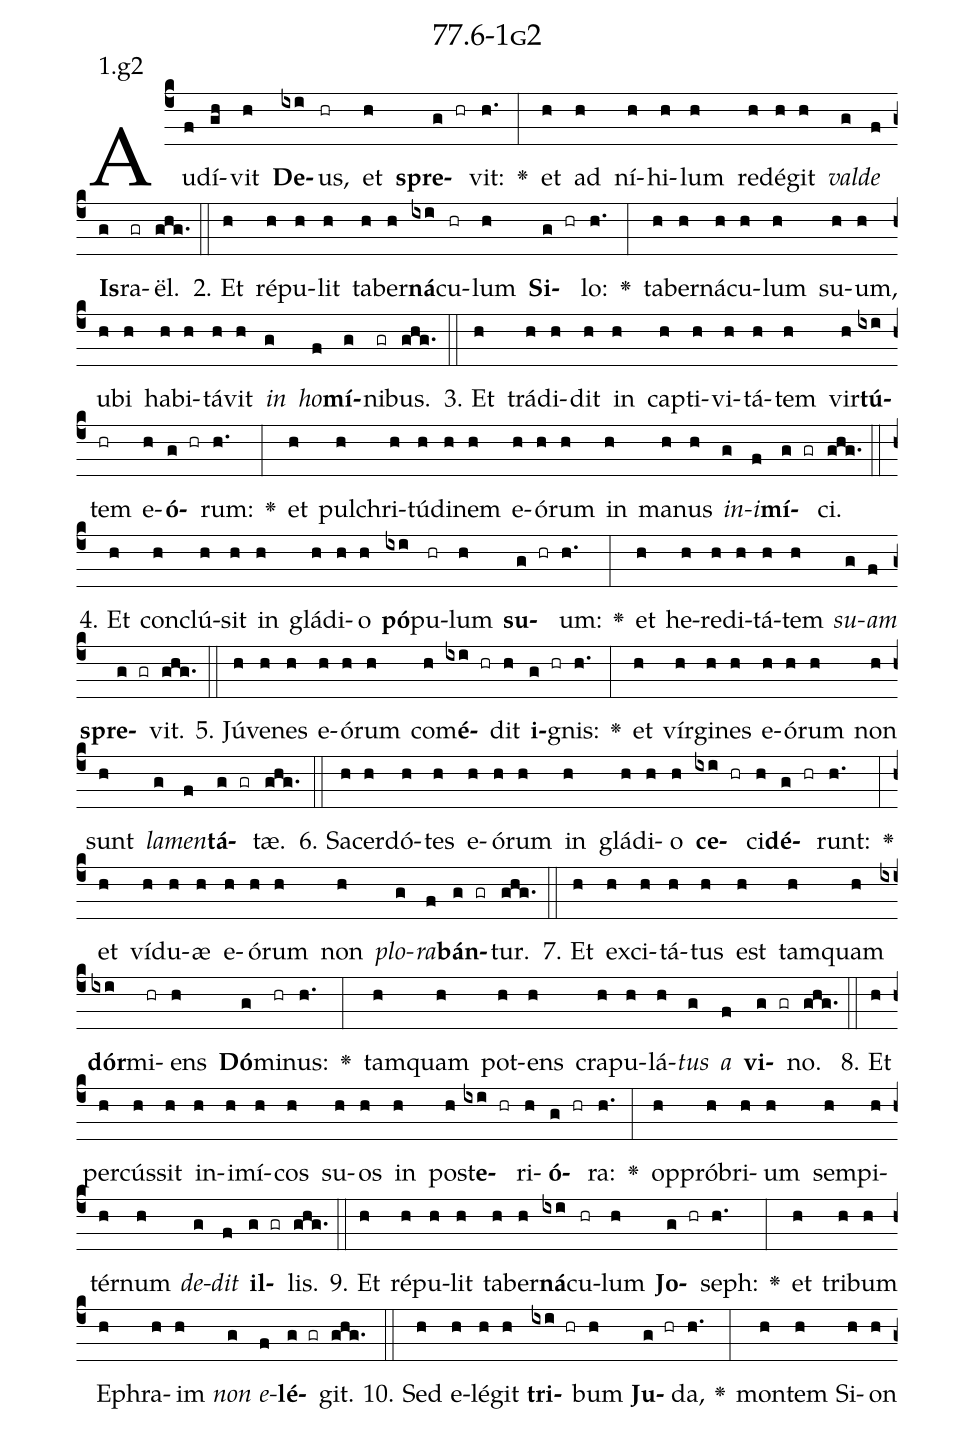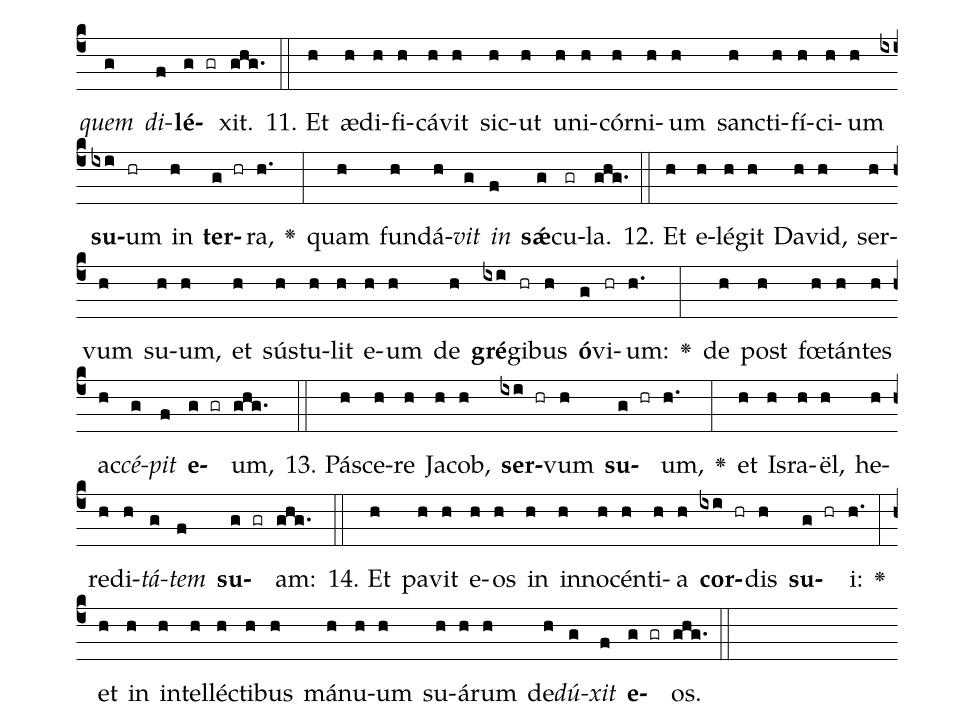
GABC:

name: 77.6-1g2;
annotation: 1.g2;
%%
(c4)Au(f)dí(gh)vit(h) <b>De</b>(ixi)us,(hr) et(h) <b>spre</b>(g hr)vit:(h.) <v>\greheightstar</v>(:) et(h) ad(h) ní(h)hi(h)lum(h) red(h)é(h)git(h) <i>val</i>(g)<i>de</i>(f) <b>Is</b>(g)ra(gr)ël.(ghg.) (::)
2. Et(h) ré(h)pu(h)lit(h) ta(h)ber(h)<b>ná</b>(ixi)cu(hr)lum(h) <b>Si</b>(g hr)lo:(h.) <v>\greheightstar</v>(:) ta(h)ber(h)ná(h)cu(h)lum(h) su(h)um,(h) u(h)bi(h) ha(h)bi(h)tá(h)vit(h) <i>in</i>(g) <i>ho</i>(f)<b>mí</b>(g)ni(gr)bus.(ghg.) (::)
3. Et(h) trá(h)di(h)dit(h) in(h) cap(h)ti(h)vi(h)tá(h)tem(h) vir(h)<b>tú</b>(ixi)tem(hr) e(h)<b>ó</b>(g hr)rum:(h.) <v>\greheightstar</v>(:) et(h) pul(h)chri(h)tú(h)di(h)nem(h) e(h)ó(h)rum(h) in(h) ma(h)nus(h) <i>in</i>(g)<i>i</i>(f)<b>mí</b>(g gr)ci.(ghg.) (::)
4. Et(h) con(h)clú(h)sit(h) in(h) glá(h)di(h)o(h) <b>pó</b>(ixi)pu(hr)lum(h) <b>su</b>(g hr)um:(h.) <v>\greheightstar</v>(:) et(h) he(h)re(h)di(h)tá(h)tem(h) <i>su</i>(g)<i>am</i>(f) <b>spre</b>(g gr)vit.(ghg.) (::)
5. Jú(h)ve(h)nes(h) e(h)ó(h)rum(h) com(h)<b>é</b>(ixi hr)dit(h) <b>i</b>(g hr)gnis:(h.) <v>\greheightstar</v>(:) et(h) vír(h)gi(h)nes(h) e(h)ó(h)rum(h) non(h) sunt(h) <i>la</i>(g)<i>men</i>(f)<b>tá</b>(g gr)tæ.(ghg.) (::)
6. Sa(h)cer(h)dó(h)tes(h) e(h)ó(h)rum(h) in(h) glá(h)di(h)o(h) <b>ce</b>(ixi hr)ci(h)<b>dé</b>(g hr)runt:(h.) <v>\greheightstar</v>(:) et(h) ví(h)du(h)æ(h) e(h)ó(h)rum(h) non(h) <i>plo</i>(g)<i>ra</i>(f)<b>bán</b>(g gr)tur.(ghg.) (::)
7. Et(h) ex(h)ci(h)tá(h)tus(h) est(h) tam(h)quam(h) <b>dór</b>(ixi)mi(hr)ens(h) <b>Dó</b>(g)mi(hr)nus:(h.) <v>\greheightstar</v>(:) tam(h)quam(h) pot(h)ens(h) cra(h)pu(h)lá(h)<i>tus</i>(g) <i>a</i>(f) <b>vi</b>(g gr)no.(ghg.) (::)
8. Et(h) per(h)cús(h)sit(h) in(h)i(h)mí(h)cos(h) su(h)os(h) in(h) post(h)<b>e</b>(ixi hr)ri(h)<b>ó</b>(g hr)ra:(h.) <v>\greheightstar</v>(:) op(h)pró(h)bri(h)um(h) sem(h)pi(h)tér(h)num(h) <i>de</i>(g)<i>dit</i>(f) <b>il</b>(g gr)lis.(ghg.) (::)
9. Et(h) ré(h)pu(h)lit(h) ta(h)ber(h)<b>ná</b>(ixi)cu(hr)lum(h) <b>Jo</b>(g hr)seph:(h.) <v>\greheightstar</v>(:) et(h) tri(h)bum(h) E(h)phra(h)im(h) <i>non</i>(g) <i>e</i>(f)<b>lé</b>(g gr)git.(ghg.) (::)
10. Sed(h) e(h)lé(h)git(h) <b>tri</b>(ixi hr)bum(h) <b>Ju</b>(g hr)da,(h.) <v>\greheightstar</v>(:) mon(h)tem(h) Si(h)on(h) <i>quem</i>(g) <i>di</i>(f)<b>lé</b>(g gr)xit.(ghg.) (::)
11. Et(h) æ(h)di(h)fi(h)cá(h)vit(h) sic(h)ut(h) u(h)ni(h)cór(h)ni(h)um(h) sanc(h)ti(h)fí(h)ci(h)um(h) <b>su</b>(ixi)um(hr) in(h) <b>ter</b>(g hr)ra,(h.) <v>\greheightstar</v>(:) quam(h) fun(h)dá(h)<i>vit</i>(g) <i>in</i>(f) <b>sǽ</b>(g)cu(gr)la.(ghg.) (::)
12. Et(h) e(h)lé(h)git(h) Da(h)vid,(h) ser(h)vum(h) su(h)um,(h) et(h) sús(h)tu(h)lit(h) e(h)um(h) de(h) <b>gré</b>(ixi)gi(hr)bus(h) <b>ó</b>(g)vi(hr)um:(h.) <v>\greheightstar</v>(:) de(h) post(h) fœ(h)tán(h)tes(h) ac(h)<i>cé</i>(g)<i>pit</i>(f) <b>e</b>(g gr)um,(ghg.) (::)
13. Pá(h)sce(h)re(h) Ja(h)cob,(h) <b>ser</b>(ixi hr)vum(h) <b>su</b>(g hr)um,(h.) <v>\greheightstar</v>(:) et(h) Is(h)ra(h)ël,(h) he(h)re(h)di(h)<i>tá</i>(g)<i>tem</i>(f) <b>su</b>(g gr)am:(ghg.) (::)
14. Et(h) pa(h)vit(h) e(h)os(h) in(h) in(h)no(h)cén(h)ti(h)a(h) <b>cor</b>(ixi hr)dis(h) <b>su</b>(g hr)i:(h.) <v>\greheightstar</v>(:) et(h) in(h) in(h)tel(h)léc(h)ti(h)bus(h) má(h)nu(h)um(h) su(h)á(h)rum(h) de(h)<i>dú</i>(g)<i>xit</i>(f) <b>e</b>(g gr)os.(ghg.) (::)
